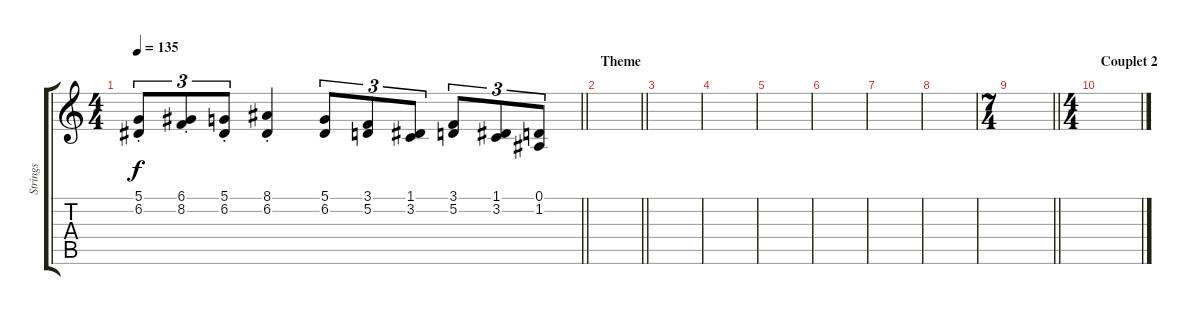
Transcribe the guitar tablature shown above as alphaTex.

\track ("Strings" "Strings") {instrument stringensemble1}
\staff {score tabs}
\tuning (D4 A3 F3 C3 G2 C2) {hide}
\ts (4 4)
\tempo 135
\clef g2
\barLineRight lightlight
\ks c
(5.1{st} 6.2{st}).8{tu (3 2) dy f} (6.1{st} 8.2{st}).8{tu (3 2)} (5.1{st} 6.2{st}).8{tu (3 2)} (8.1{st} 6.2{st}).4 (5.1 6.2).8{tu (3 2)} (3.1 5.2).8{tu (3 2)} (1.1 3.2).8{tu (3 2)} (3.1 5.2).8{tu (3 2)} (1.1 3.2).8{tu (3 2)} (0.1 1.2).8{tu (3 2)} |
\section ("" "Theme")
\barLineRight lightlight
|
|
|
|
|
|
|
\ts (7 4)
\barLineRight lightlight
|
\ts (4 4)
\section ("" "Couplet 2")
